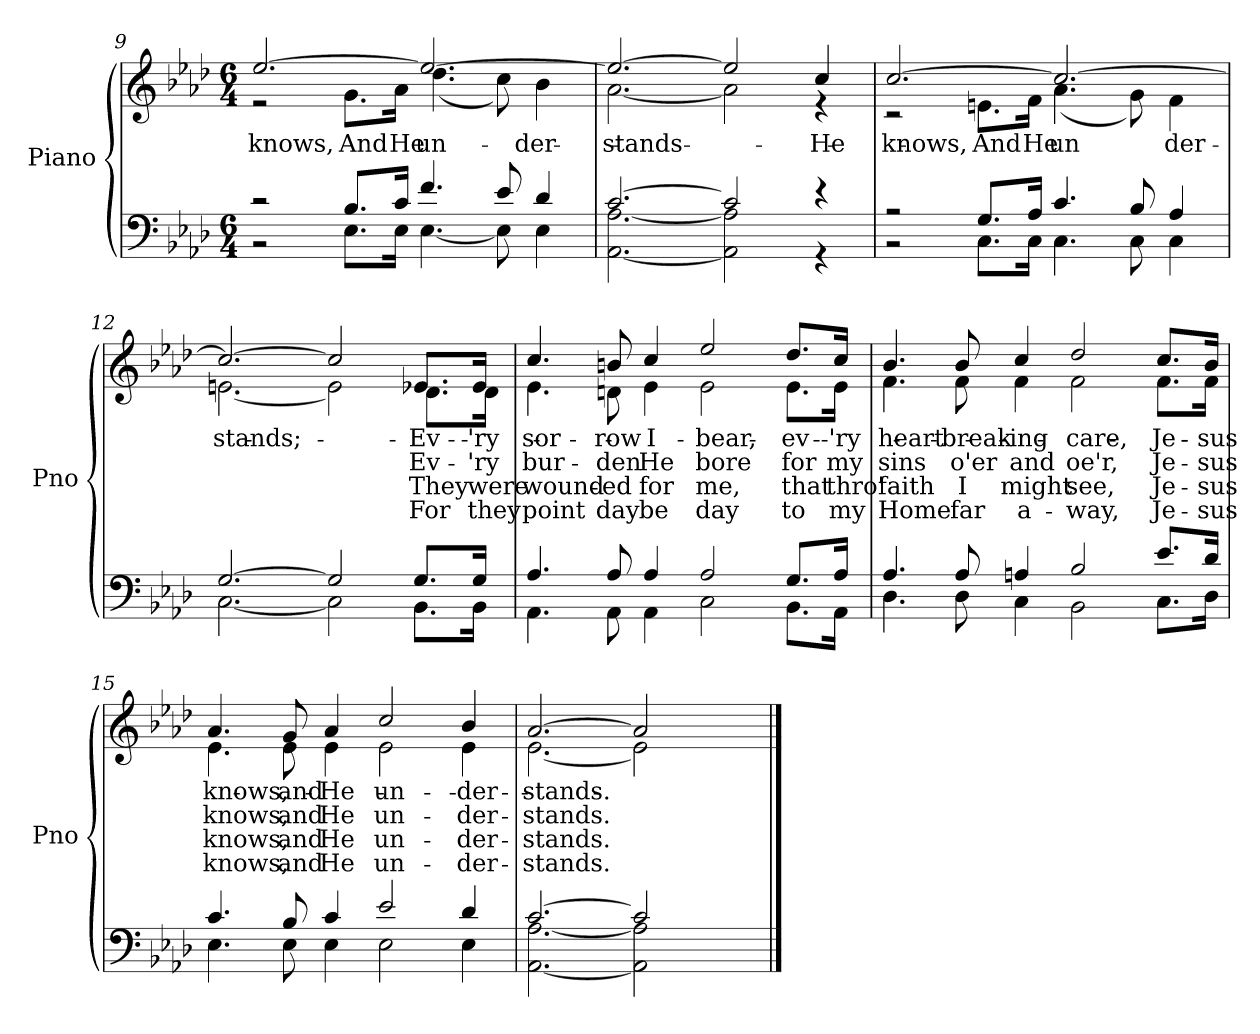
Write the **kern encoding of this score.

**kern	**kern	**text	**text	**text	**text
*part1	*part1	*part1	*part1	*part1	*part1
*staff2	*staff1	*staff1	*staff1	*staff1	*staff1
*I"Piano	*	*	*	*	*
*I'Pno	*	*	*	*	*
*clefF4	*clefG2	*	*	*	*
*k[b-e-a-d-]	*k[b-e-a-d-]	*	*	*	*
*A-:	*A-:	*	*	*	*
*M6/4	*M6/4	*	*	*	*
=9	=9	=9	=9	=9	=9
*^	*^	*	*	*	*
2r	2r	[2.ee-/	2r	knows,	.	.	.
8.B-/L	8.E-\L	.	8.g\L	And	.	.	.
16c/Jk	16E-\Jk	.	16a-\Jk	He	.	.	.
4.f/	[4.E-\	2.ee-/_	(4.dd-\	un-	.	.	.
8e-/	8E-\]	.	8cc\)	.	.	.	.
4d-/	4E-\	.	4b-\	der-	.	.	.
=10	=10	=10	=10	=10	=10	=10	=10
[2.c/	[2.AA-\ [2.A-\	2.ee-/_	[2.a-\	-stands	.	.	.
2c/]	2AA-\] 2A-\]	2ee-/]	2a-\]	.	.	.	.
4r	4r	4cc/	4r	He	.	.	.
!!LO:PB:g=z	!!
=11	=11	=11	=11	=11	=11	=11	=11
2r	2r	[2.cc/	2r	knows,	.	.	.
8.G/L	8.C\L	.	8.en\L	And	.	.	.
16A-/Jk	16C\Jk	.	16f\Jk	He	.	.	.
4.c/	4.C\	2.cc/_	(4.a-\	un	.	.	.
8B-/	8C\	.	8g\)	.	.	.	.
4A-/	4C\	.	4f\	der-	.	.	.
=12	=12	=12	=12	=12	=12	=12	=12
[2.G/	[2.C\	2.cc/_	[2.en\	-stands;	.	.	.
2G/]	2C\]	2cc/]	2e\]	.	.	.	.
8.G/L	8.BB-\L	8.e-X/L	8.d-\L	Ev-	Ev-	They	For
16G/Jk	16BB-\Jk	16e-/Jk	16d-\Jk	'ry	'ry	were	they
!!LO:LB:g=z	!!
=13	=13	=13	=13	=13	=13	=13	=13
4.A-/	4.AA-\	4.cc/	4.e-\	sor-	bur-	wound-	point
8A-/	8AA-\	8bn/	8dn\	row	den	ed	day
4A-/	4AA-\	4cc/	4e-\	I	He	for	be
2A-/	2C\	2ee-/	2e-\	bear,	bore	me,	day
8.G/L	8.BB-\L	8.dd-/L	8.e-\L	ev-	for	that	to
16A-/Jk	16AA-\Jk	16cc/Jk	16e-\Jk	'ry	my	thro'	my
!!LO:LB:g=z	!!
=14	=14	=14	=14	=14	=14	=14	=14
4.A-/	4.D-\	4.b-/	4.f\	heart-	sins	faith	Home
8A-/	8D-\	8b-/	8f\	break-	o'er	I	far
4An/	4C\	4cc/	4f\	ing	and	might	a-
2B-/	2BB-\	2dd-/	2f\	care,	oe'r,	see,	way,
8.e-/L	8.C\L	8.cc/L	8.f\L	Je-	Je-	Je-	Je-
16d-/Jk	16D-\Jk	16b-/Jk	16f\Jk	sus	sus	sus	sus
=15	=15	=15	=15	=15	=15	=15	=15
4.c/	4.E-\	4.a-/	4.e-\	knows,	knows,	knows,	knows,
8B-/	8E-\	8g/	8e-\	and	and	and	and
4c/	4E-\	4a-/	4e-\	He	He	He	He
2e-/	2E-\	2cc/	2e-\	un-	un-	un-	un-
4d-/	4E-\	4b-/	4e-\	der-	der-	der-	der-
!!LO:PB:g=z	!!
=16	=16	=16	=16	=16	=16	=16	=16
[2.c/	[2.AA-\ [2.A-\	[2.a-/	[2.e-\	stands.	stands.	stands.	stands.
2c/]	2AA-\] 2A-\]	2a-/]	2e-\]	.	.	.	.
4ryy	4ryy	4ryy	4ryy	.	.	.	.
*v	*v	*	*	*	*	*	*
*	*v	*v	*	*	*	*
==	==	==	==	==	==
*-	*-	*-	*-	*-	*-
